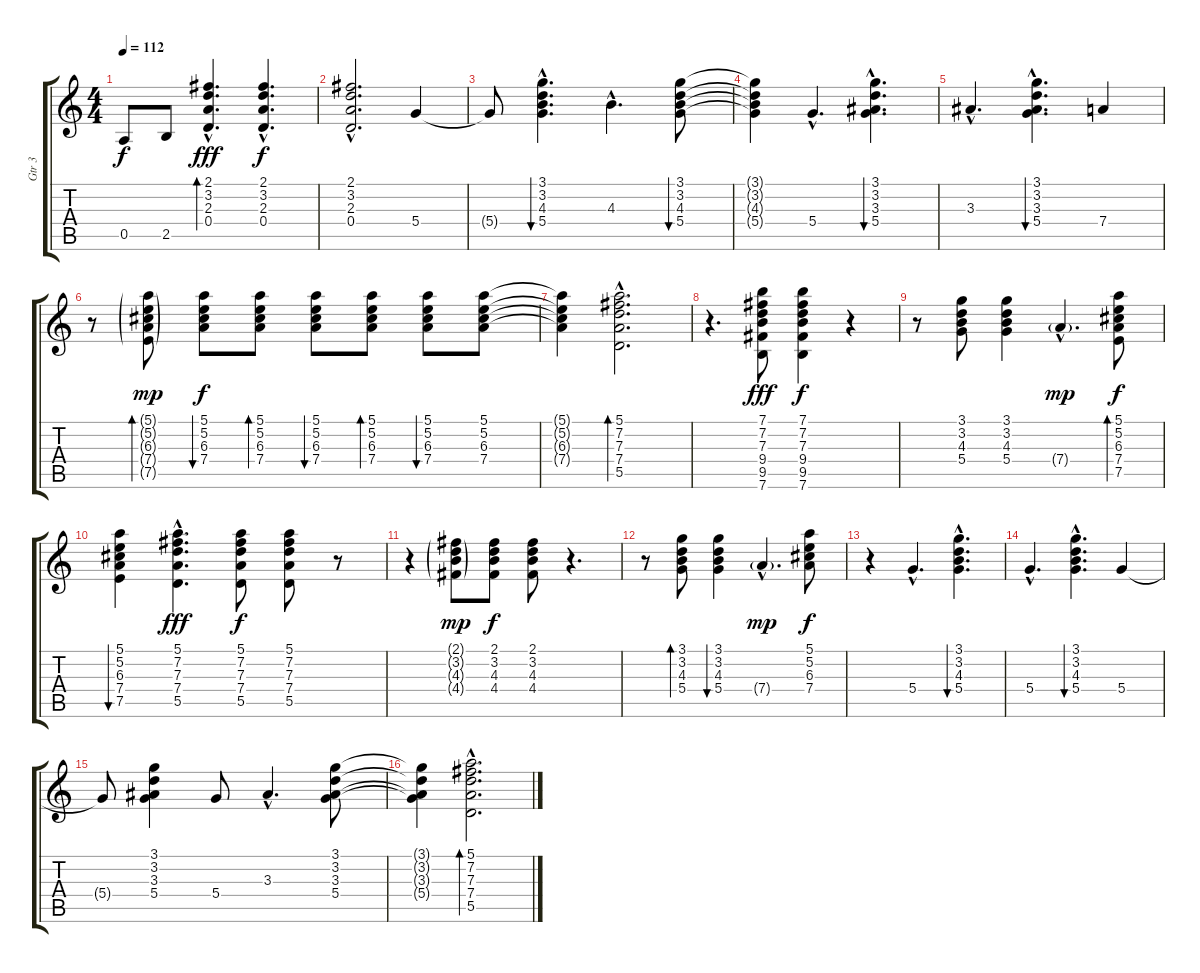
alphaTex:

\track ("Gtr 3" "Gtr 3") {instrument electricguitarclean}
\staff {score tabs}
\tuning (E4 B3 G3 D3 A2 E2) {hide}
\ts (4 4)
\tempo 112
\clef g2
\ks c
0.5.8{dy f} 2.5.8 (2.1{hac} 3.2{hac} 2.3{hac} 0.4{hac}).4{d bd 30 dy fff} (2.1{hac} 3.2{hac} 2.3{hac} 0.4{hac}).4{d dy f} |
(2.1{hac} 3.2{hac} 2.3{hac} 0.4{hac}).2{d} 5.4.4 |
5.4{t}.8 (3.1{hac} 3.2{hac} 4.3{hac} 5.4{hac}).4{d bu 30} 4.3{hac}.4{d} (3.1 3.2 4.3 5.4).8{bu 30} |
(3.1{t} 3.2{t} 4.3{t} 5.4{t}).4 5.4{hac}.4{d} (3.1{hac} 3.2{hac} 3.3{hac} 5.4{hac}).4{d bu 30} |
3.3{hac}.4{d} (3.1{hac} 3.2{hac} 3.3{hac} 5.4{hac}).4{d bu 30} 7.4.4 |
r.8 (5.1{g} 5.2{g} 6.3{g} 7.4{g} 7.5{g}).8{bd 30 dy mp} (5.1 5.2 6.3 7.4).8{bu 30 dy f} (5.1 5.2 6.3 7.4).8{bd 30} (5.1 5.2 6.3 7.4).8{bu 30} (5.1 5.2 6.3 7.4).8{bd 30} (5.1 5.2 6.3 7.4).8{bu 30} (5.1 5.2 6.3 7.4).8 |
(5.1{t} 5.2{t} 6.3{t} 7.4{t}).4 (5.1{hac} 7.2{hac} 7.3{hac} 7.4{hac} 5.5{hac}).2{d bd 60} |
r.4{d} (7.1 7.2 7.3 9.4 9.5 7.6).8{dy fff} (7.1 7.2 7.3 9.4 9.5 7.6).4{dy f} r.4 |
r.8 (3.1 3.2 4.3 5.4).8 (3.1 3.2 4.3 5.4).4 7.4{g hac}.4{d dy mp} (5.1 5.2 6.3 7.4 7.5).8{bd 30 dy f} |
(5.1 5.2 6.3 7.4 7.5).4{bu 30} (5.1{hac} 7.2{hac} 7.3{hac} 7.4{hac} 5.5{hac}).4{d dy fff} (5.1 7.2 7.3 7.4 5.5).8{dy f} (5.1 7.2 7.3 7.4 5.5).8 r.8 |
r.4 (2.1{g} 3.2{g} 4.3{g} 4.4{g}).8{dy mp} (2.1 3.2 4.3 4.4).8{dy f} (2.1 3.2 4.3 4.4).8 r.4{d} |
r.8 (3.1 3.2 4.3 5.4).8{bd 30} (3.1 3.2 4.3 5.4).4{bu 30} 7.4{g hac}.4{d dy mp} (5.1 5.2 6.3 7.4).8{dy f} |
r.4 5.4{hac}.4{d} (3.1{hac} 3.2{hac} 4.3{hac} 5.4{hac}).4{d bu 30} |
5.4{hac}.4{d} (3.1{hac} 3.2{hac} 4.3{hac} 5.4{hac}).4{d bu 30} 5.4.4 |
5.4{t}.8 (3.1 3.2 3.3 5.4).4 5.4.8 3.3{hac}.4{d} (3.1 3.2 3.3 5.4).8 |
(3.1{t} 3.2{t} 3.3{t} 5.4{t}).4 (5.1{hac} 7.2{hac} 7.3{hac} 7.4{hac} 5.5{hac}).2{d bd 60}
